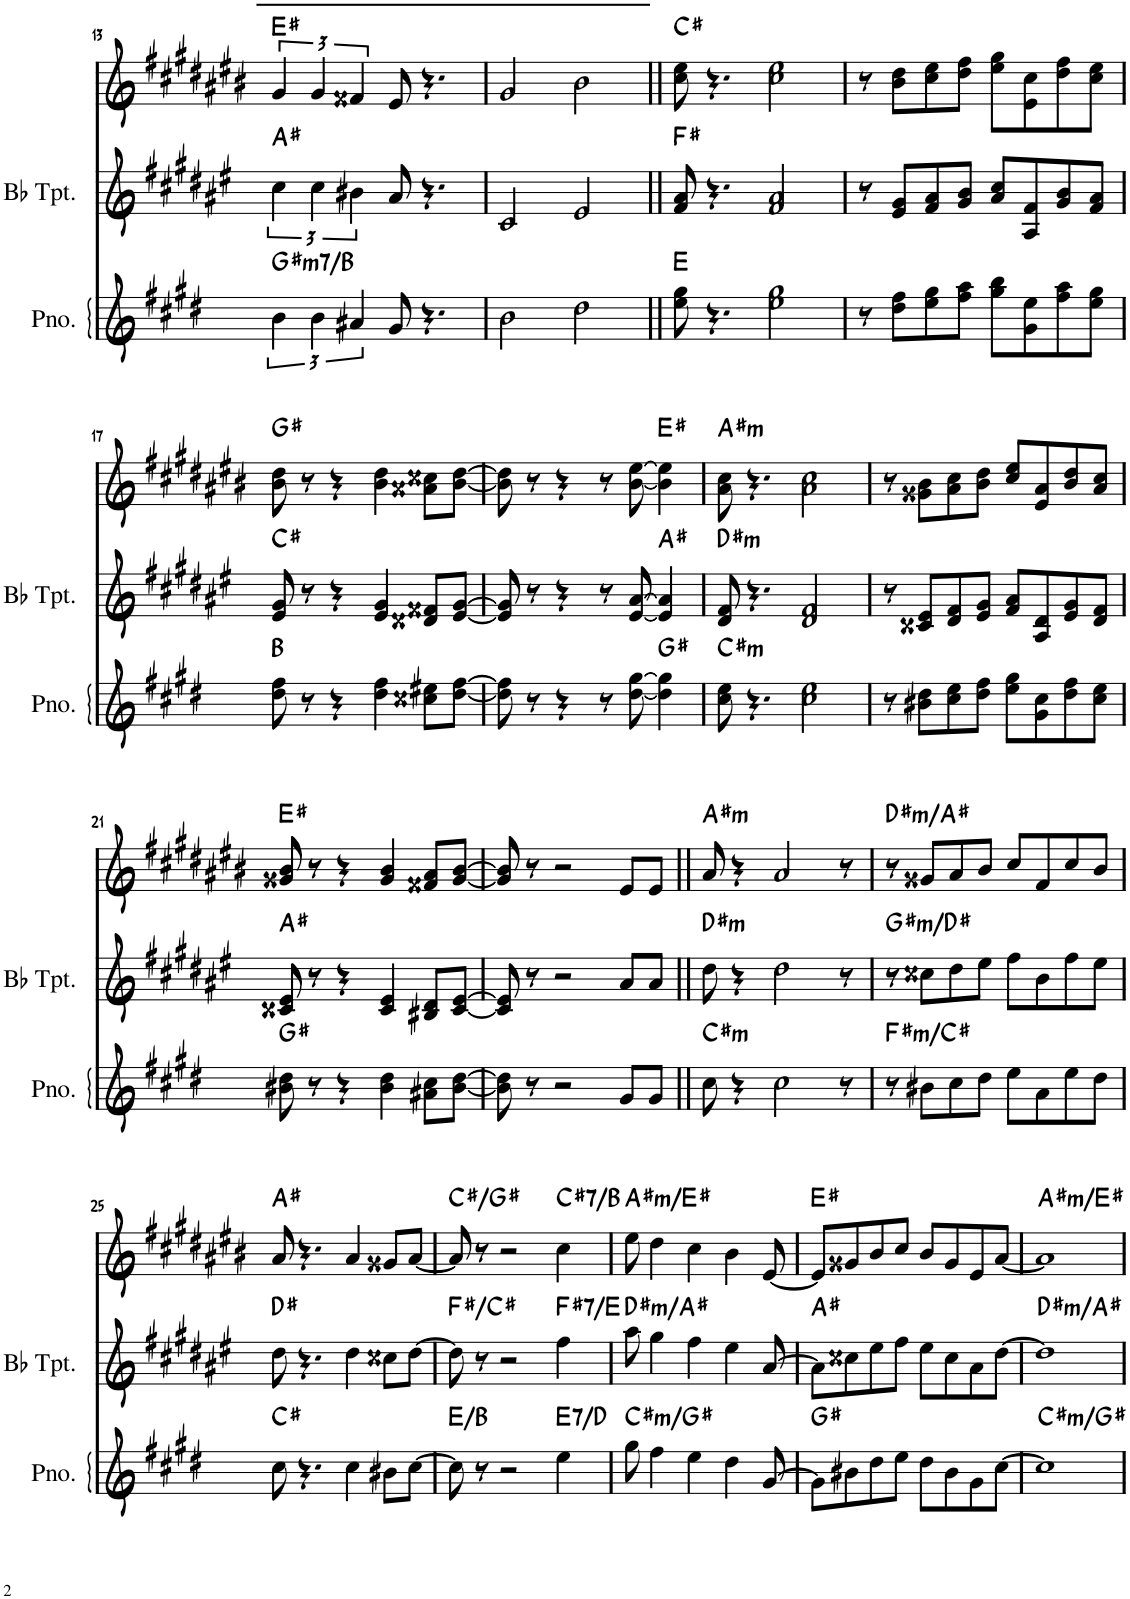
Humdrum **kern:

**kern	**harte	**kern	**harte	**kern	**harte
*part3	*part3	*part2	*part2	*part1	*part1
*staff3	*	*staff2	*	*staff1	*
*I"Piano	*	*I"Bb Trumpet	*	*I"Alto Sax	*
*I'Pno.	*	*I'Bb Tpt.	*	*I'Sax	*
!!LO:PB:g=z
*clefG2	*	*clefG2	*	*clefG2	*
*	*	*Trd1c2	*	*Trd5c9	*
*k[f#c#g#d#]	*	*k[f#c#g#d#a#e#]	*	*k[f#c#g#d#a#e#b#]	*
*M4/4	*	*M4/4	*	*M4/4	*
=13	=13	=13	=13	=13	=13
!	!LO:H:kt=m7	!	!	!	!
6b\	G#:min7/b3	6cc#\	A#:maj	6g#/	E#:maj
6b\	.	6cc#\	.	6g#/	.
6a#X/	.	6b#X\	.	6f##X/	.
8g#/	.	8a#/	.	8e#/	.
4.r	.	4.r	.	4.r	.
=14	=14	=14	=14	=14	=14
2b\	.	2c#/	.	2g#/	.
2dd#\	.	2e#/	.	2b#\	.
=15||	=15||	=15||	=15||	=15||	=15||
8ee\ 8gg#\	E:maj	8f#/ 8a#/	F#:maj	8cc#\ 8ee#\	C#:maj
4.r	.	4.r	.	4.r	.
2ee\ 2gg#\	.	2f#/ 2a#/	.	2cc#\ 2ee#\	.
=16	=16	=16	=16	=16	=16
8r	.	8r	.	8r	.
8dd#\ 8ff#\L	.	8e#/ 8g#/L	.	8b#\ 8dd#\L	.
8ee\ 8gg#\	.	8f#/ 8a#/	.	8cc#\ 8ee#\	.
8ff#\ 8aa\J	.	8g#/ 8b/J	.	8dd#\ 8ff#\J	.
8gg#\ 8bb\L	.	8a#/ 8cc#/L	.	8ee#\ 8gg#\L	.
8g#\ 8ee\	.	8A#/ 8f#/	.	8e#\ 8cc#\	.
8ff#\ 8aa\	.	8g#/ 8b/	.	8dd#\ 8ff#\	.
8ee\ 8gg#\J	.	8f#/ 8a#/J	.	8cc#\ 8ee#\J	.
!!LO:LB:g=z
=17	=17	=17	=17	=17	=17
8dd#\ 8ff#\	B:maj	8e#/ 8g#/	C#:maj	8b#\ 8dd#\	G#:maj
8r	.	8r	.	8r	.
4r	.	4r	.	4r	.
4dd#\ 4ff#\	.	4e#/ 4g#/	.	4b#\ 4dd#\	.
8cc##X\ 8ee#X\L	.	8d##X/ 8f##X/L	.	8a##X\ 8cc##X\L	.
[8dd#\ [8ff#\J	.	[8e#/ [8g#/J	.	[8b#\ [8dd#\J	.
=18	=18	=18	=18	=18	=18
8dd#\] 8ff#\]	.	8e#/] 8g#/]	.	8b#\] 8dd#\]	.
8r	.	8r	.	8r	.
4r	.	4r	.	4r	.
8r	.	8r	.	8r	.
[8dd#\ [8gg#\	.	[8e#/ [8a#/	.	[8b#\ [8ee#\	.
4dd#\] 4gg#\]	G#:maj	4e#/] 4a#/]	A#:maj	4b#\] 4ee#\]	E#:maj
=19	=19	=19	=19	=19	=19
!	!LO:H:kt=m	!	!LO:H:kt=m	!	!LO:H:kt=m
8cc#\ 8ee\	C#:min	8d#/ 8f#/	D#:min	8a#\ 8cc#\	A#:min
4.r	.	4.r	.	4.r	.
2cc#\ 2ee\	.	2d#/ 2f#/	.	2a#\ 2cc#\	.
=20	=20	=20	=20	=20	=20
8r	.	8r	.	8r	.
8b#X\ 8dd#\L	.	8c##X/ 8e#/L	.	8g##X\ 8b#\L	.
8cc#\ 8ee\	.	8d#/ 8f#/	.	8a#\ 8cc#\	.
8dd#\ 8ff#\J	.	8e#/ 8g#/J	.	8b#\ 8dd#\J	.
8ee\ 8gg#\L	.	8f#/ 8a#/L	.	8cc#/ 8ee#/L	.
8g#\ 8cc#\	.	8A#/ 8d#/	.	8e#/ 8a#/	.
8dd#\ 8ff#\	.	8e#/ 8g#/	.	8b#/ 8dd#/	.
8cc#\ 8ee\J	.	8d#/ 8f#/J	.	8a#/ 8cc#/J	.
!!LO:LB:g=z
=21	=21	=21	=21	=21	=21
8b#X\ 8dd#\	G#:maj	8c##X/ 8e#/	A#:maj	8g##X/ 8b#/	E#:maj
8r	.	8r	.	8r	.
4r	.	4r	.	4r	.
4b#\ 4dd#\	.	4c##/ 4e#/	.	4g##/ 4b#/	.
8a#X\ 8cc#\L	.	8B#X/ 8d#/L	.	8f##X/ 8a#/L	.
[8b#\ [8dd#\J	.	[8c##/ [8e#/J	.	[8g##/ [8b#/J	.
=22	=22	=22	=22	=22	=22
8b#\] 8dd#\]	.	8c##/] 8e#/]	.	8g##/] 8b#/]	.
8r	.	8r	.	8r	.
2r	.	2r	.	2r	.
8g#/L	.	8a#/L	.	8e#/L	.
8g#/J	.	8a#/J	.	8e#/J	.
=23||	=23||	=23||	=23||	=23||	=23||
!	!LO:H:kt=m	!	!LO:H:kt=m	!	!LO:H:kt=m
8cc#\	C#:min	8dd#\	D#:min	8a#/	A#:min
4r	.	4r	.	4r	.
2cc#\	.	2dd#\	.	2a#/	.
8r	.	8r	.	8r	.
=24	=24	=24	=24	=24	=24
!	!LO:H:kt=m	!	!LO:H:kt=m	!	!LO:H:kt=m
8r	F#:min/5	8r	G#:min/5	8r	D#:min/5
8b#X\L	.	8cc##X\L	.	8g##X/L	.
8cc#\	.	8dd#\	.	8a#/	.
8dd#\J	.	8ee#\J	.	8b#/J	.
8ee\L	.	8ff#\L	.	8cc#/L	.
8a\	.	8b\	.	8f#/	.
8ee\	.	8ff#\	.	8cc#/	.
8dd#\J	.	8ee#\J	.	8b#/J	.
!!LO:LB:g=z
=25	=25	=25	=25	=25	=25
8cc#\	C#:maj	8dd#\	D#:maj	8a#/	A#:maj
4.r	.	4.r	.	4.r	.
4cc#\	.	4dd#\	.	4a#/	.
8b#X\L	.	8cc##X\L	.	8g##X/L	.
[8cc#\J	.	[8dd#\J	.	[8a#/J	.
=26	=26	=26	=26	=26	=26
8cc#\]	E:maj/5	8dd#\]	F#:maj/5	8a#/]	C#:maj/5
8r	.	8r	.	8r	.
2r	.	2r	.	2r	.
!	!LO:H:kt=7	!	!LO:H:kt=7	!	!LO:H:kt=7
4ee\	E:7/b7	4ff#\	F#:7/b7	4cc#\	C#:7/b7
=27	=27	=27	=27	=27	=27
!	!LO:H:kt=m	!	!LO:H:kt=m	!	!LO:H:kt=m
8gg#\	C#:min/5	8aa#\	D#:min/5	8ee#\	A#:min/5
4ff#\	.	4gg#\	.	4dd#\	.
4ee\	.	4ff#\	.	4cc#\	.
4dd#\	.	4ee#\	.	4b#\	.
[8g#/	.	[8a#/	.	[8e#/	.
=28	=28	=28	=28	=28	=28
8g#\L]	G#:maj	8a#\L]	A#:maj	8e#/L]	E#:maj
8b#X\	.	8cc##X\	.	8g##X/	.
8dd#\	.	8ee#\	.	8b#/	.
8ee\J	.	8ff#\J	.	8cc#/J	.
8dd#\L	.	8ee#\L	.	8b#/L	.
8b#\	.	8cc##\	.	8g##/	.
8g#\	.	8a#\	.	8e#/	.
[8cc#\J	.	[8dd#\J	.	[8a#/J	.
=29	=29	=29	=29	=29	=29
!	!LO:H:kt=m	!	!LO:H:kt=m	!	!LO:H:kt=m
1cc#]	C#:min/5	1dd#]	D#:min/5	1a#]	A#:min/5
=	=	=	=	=	=
*-	*-	*-	*-	*-	*-
